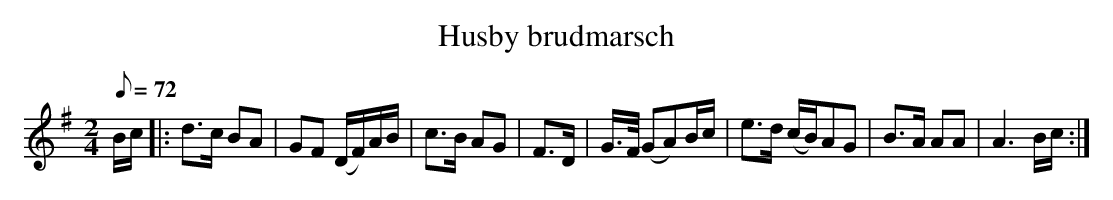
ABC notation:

X:1
T: Husby brudmarsch
M: 2/4
L: 1/8
Q: 72
K: G
B/c/ |: d>c BA | GF (D/F/)A/B/ | c>B AG | F>D | G/>F/ (GA)B/c/ | e>d (c/B/)AG | B>A AA | A3 B/c/ :|
